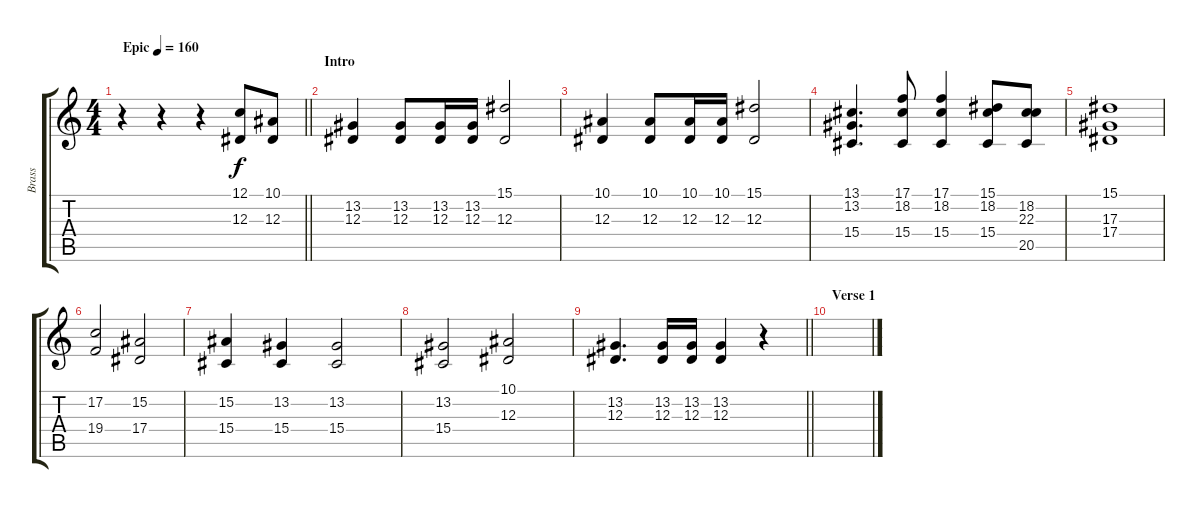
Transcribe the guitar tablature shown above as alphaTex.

\track ("Brass" "Brass") {instrument brasssection}
\staff {score tabs}
\tuning (C4 G3 Eb3 Bb2 F2 C2) {hide}
\ts (4 4)
\tempo (160 "Epic")
\clef g2
\barLineRight lightlight
\ks c
r.4{dy f instrument brasssection} r.4 r.4 (12.1 12.3).8 (10.1 12.3).8 |
\section ("" "Intro")
(13.2 12.3).4 (13.2 12.3).8 (13.2 12.3).16 (13.2 12.3).16 (15.1 12.3).2 |
(10.1 12.3).4 (10.1 12.3).8 (10.1 12.3).16 (10.1 12.3).16 (15.1 12.3).2 |
(13.1 13.2 15.4).4{d} (17.1 18.2 15.4).8 (17.1 18.2 15.4).4 (15.1 18.2 15.4).8 (18.2 22.3 20.5).8 |
(15.1 17.3 17.4).1 |
(17.2 19.4).2 (15.2 17.4).2 |
(15.2 15.4).4 (13.2 15.4).4 (13.2 15.4).2 |
(13.2 15.4).2 (10.1 12.3).2 |
\barLineRight lightlight
(13.2 12.3).4{d} (13.2 12.3).16 (13.2 12.3).16 (13.2 12.3).4 r.4 |
\section ("" "Verse 1")
